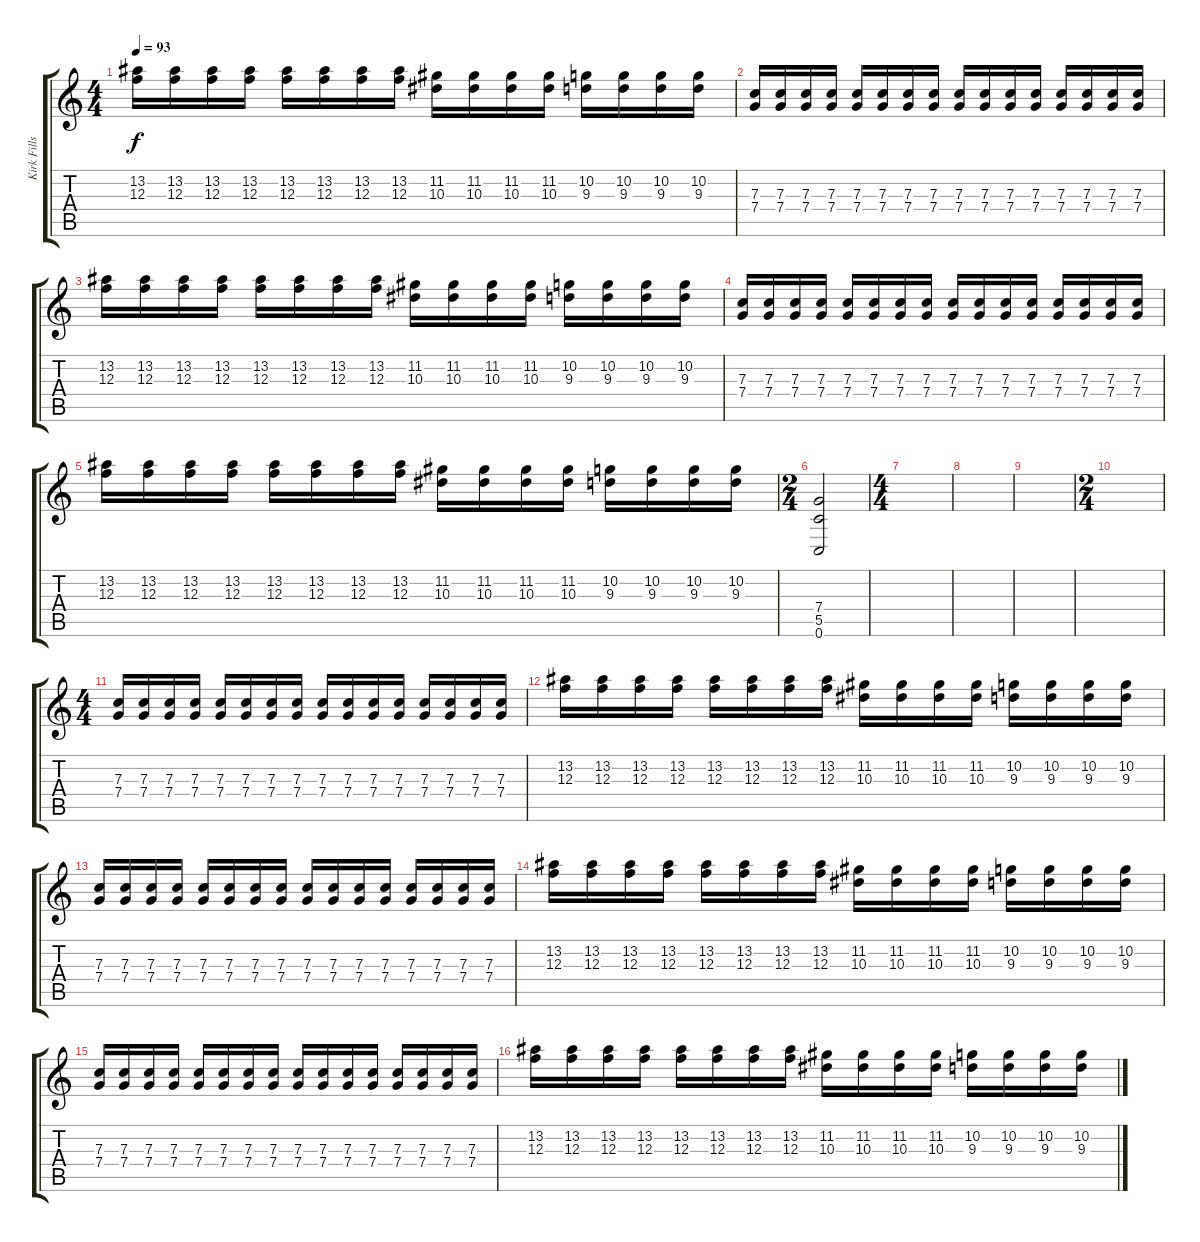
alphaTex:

\track ("Kirk Fills" "Kirk Fills") {instrument overdrivenguitar}
\staff {score tabs}
\tuning (D4 A3 F3 C3 G2 C2) {hide}
\ts (4 4)
\tempo 93
\clef g2
\ks c
(13.2 12.3).16{dy f} (13.2 12.3).16 (13.2 12.3).16 (13.2 12.3).16 (13.2 12.3).16 (13.2 12.3).16 (13.2 12.3).16 (13.2 12.3).16 (11.2 10.3).16 (11.2 10.3).16 (11.2 10.3).16 (11.2 10.3).16 (10.2 9.3).16 (10.2 9.3).16 (10.2 9.3).16 (10.2 9.3).16 |
(7.3 7.4).16 (7.3 7.4).16 (7.3 7.4).16 (7.3 7.4).16 (7.3 7.4).16 (7.3 7.4).16 (7.3 7.4).16 (7.3 7.4).16 (7.3 7.4).16 (7.3 7.4).16 (7.3 7.4).16 (7.3 7.4).16 (7.3 7.4).16 (7.3 7.4).16 (7.3 7.4).16 (7.3 7.4).16 |
(13.2 12.3).16 (13.2 12.3).16 (13.2 12.3).16 (13.2 12.3).16 (13.2 12.3).16 (13.2 12.3).16 (13.2 12.3).16 (13.2 12.3).16 (11.2 10.3).16 (11.2 10.3).16 (11.2 10.3).16 (11.2 10.3).16 (10.2 9.3).16 (10.2 9.3).16 (10.2 9.3).16 (10.2 9.3).16 |
(7.3 7.4).16 (7.3 7.4).16 (7.3 7.4).16 (7.3 7.4).16 (7.3 7.4).16 (7.3 7.4).16 (7.3 7.4).16 (7.3 7.4).16 (7.3 7.4).16 (7.3 7.4).16 (7.3 7.4).16 (7.3 7.4).16 (7.3 7.4).16 (7.3 7.4).16 (7.3 7.4).16 (7.3 7.4).16 |
(13.2 12.3).16 (13.2 12.3).16 (13.2 12.3).16 (13.2 12.3).16 (13.2 12.3).16 (13.2 12.3).16 (13.2 12.3).16 (13.2 12.3).16 (11.2 10.3).16 (11.2 10.3).16 (11.2 10.3).16 (11.2 10.3).16 (10.2 9.3).16 (10.2 9.3).16 (10.2 9.3).16 (10.2 9.3).16 |
\ts (2 4)
(7.4 5.5 0.6).2 |
\ts (4 4)
|
|
|
\ts (2 4)
|
\ts (4 4)
(7.3 7.4).16 (7.3 7.4).16 (7.3 7.4).16 (7.3 7.4).16 (7.3 7.4).16 (7.3 7.4).16 (7.3 7.4).16 (7.3 7.4).16 (7.3 7.4).16 (7.3 7.4).16 (7.3 7.4).16 (7.3 7.4).16 (7.3 7.4).16 (7.3 7.4).16 (7.3 7.4).16 (7.3 7.4).16 |
(13.2 12.3).16 (13.2 12.3).16 (13.2 12.3).16 (13.2 12.3).16 (13.2 12.3).16 (13.2 12.3).16 (13.2 12.3).16 (13.2 12.3).16 (11.2 10.3).16 (11.2 10.3).16 (11.2 10.3).16 (11.2 10.3).16 (10.2 9.3).16 (10.2 9.3).16 (10.2 9.3).16 (10.2 9.3).16 |
(7.3 7.4).16 (7.3 7.4).16 (7.3 7.4).16 (7.3 7.4).16 (7.3 7.4).16 (7.3 7.4).16 (7.3 7.4).16 (7.3 7.4).16 (7.3 7.4).16 (7.3 7.4).16 (7.3 7.4).16 (7.3 7.4).16 (7.3 7.4).16 (7.3 7.4).16 (7.3 7.4).16 (7.3 7.4).16 |
(13.2 12.3).16 (13.2 12.3).16 (13.2 12.3).16 (13.2 12.3).16 (13.2 12.3).16 (13.2 12.3).16 (13.2 12.3).16 (13.2 12.3).16 (11.2 10.3).16 (11.2 10.3).16 (11.2 10.3).16 (11.2 10.3).16 (10.2 9.3).16 (10.2 9.3).16 (10.2 9.3).16 (10.2 9.3).16 |
(7.3 7.4).16 (7.3 7.4).16 (7.3 7.4).16 (7.3 7.4).16 (7.3 7.4).16 (7.3 7.4).16 (7.3 7.4).16 (7.3 7.4).16 (7.3 7.4).16 (7.3 7.4).16 (7.3 7.4).16 (7.3 7.4).16 (7.3 7.4).16 (7.3 7.4).16 (7.3 7.4).16 (7.3 7.4).16 |
(13.2 12.3).16 (13.2 12.3).16 (13.2 12.3).16 (13.2 12.3).16 (13.2 12.3).16 (13.2 12.3).16 (13.2 12.3).16 (13.2 12.3).16 (11.2 10.3).16 (11.2 10.3).16 (11.2 10.3).16 (11.2 10.3).16 (10.2 9.3).16 (10.2 9.3).16 (10.2 9.3).16 (10.2 9.3).16
